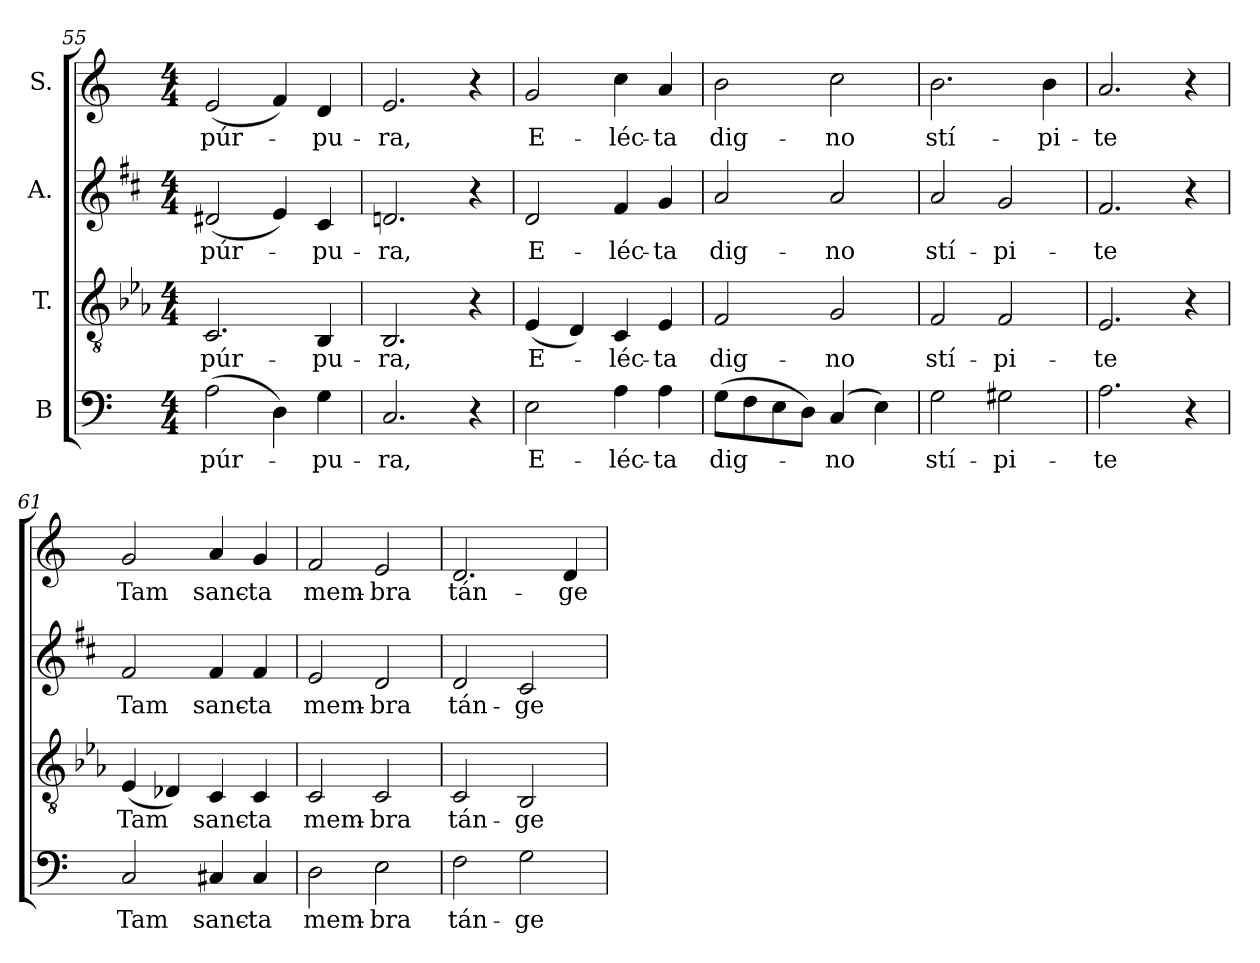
**kern	**text	**kern	**text	**kern	**text	**kern	**text
*part4	*part4	*part3	*part3	*part2	*part2	*part1	*part1
*staff4	*staff4	*staff3	*staff3	*staff2	*staff2	*staff1	*staff1
*I"B	*	*I"T.	*	*I"A.	*	*I"S.	*
!!LO:LB:g=z
*clefF4	*	*clefGv2	*	*clefG2	*	*clefG2	*
*	*	*ITrd2c3	*	*ITrd1c2	*	*	*
*k[]	*	*k[]	*	*k[]	*	*k[]	*
*C:	*	*C:	*	*C:	*	*C:	*
*M4/4	*	*M4/4	*	*M4/4	*	*M4/4	*
=55	=55	=55	=55	=55	=55	=55	=55
!	!LO:LY:b:color=#000000	!	!	!	!	!	!
!	!	!	!LO:LY:b:color=#000000	!	!	!	!
!	!	!	!	!	!LO:LY:b:color=#000000	!	!
!	!	!	!	!	!	!	!LO:LY:b:color=#000000
(2Ai\	púr-	2.AAi/	púr-	(2c#Xi/	púr-	(2ei/	púr-
4Di\)	.	.	.	4di/)	.	4fi/)	.
!	!LO:LY:b:color=#000000	!	!	!	!	!	!
!	!	!	!LO:LY:b:color=#000000	!	!	!	!
!	!	!	!	!	!LO:LY:b:color=#000000	!	!
!	!	!	!	!	!	!	!LO:LY:b:color=#000000
4Gi\	-pu-	4GGi/	-pu-	4Bi/	-pu-	4di/	-pu-
=56	=56	=56	=56	=56	=56	=56	=56
!	!LO:LY:b:color=#000000	!	!	!	!	!	!
!	!	!	!LO:LY:b:color=#000000	!	!	!	!
!	!	!	!	!	!LO:LY:b:color=#000000	!	!
!	!	!	!	!	!	!	!LO:LY:b:color=#000000
2.Ci/	-ra,	2.GGi/	-ra,	2.cni/	-ra,	2.ei/	-ra,
4r	.	4r	.	4r	.	4r	.
=57	=57	=57	=57	=57	=57	=57	=57
!	!LO:LY:b:color=#000000	!	!	!	!	!	!
!	!	!	!LO:LY:b:color=#000000	!	!	!	!
!	!	!	!	!	!LO:LY:b:color=#000000	!	!
!	!	!	!	!	!	!	!LO:LY:b:color=#000000
2Ei\	E-	(4Ci/	E-	2ci/	E-	2gi/	E-
.	.	4BBi/)	.	.	.	.	.
!	!LO:LY:b:color=#000000	!	!	!	!	!	!
!	!	!	!LO:LY:b:color=#000000	!	!	!	!
!	!	!	!	!	!LO:LY:b:color=#000000	!	!
!	!	!	!	!	!	!	!LO:LY:b:color=#000000
4Ai\	-léc-	4AAi/	-léc-	4ei/	-léc-	4cci\	-léc-
!	!LO:LY:b:color=#000000	!	!	!	!	!	!
!	!	!	!LO:LY:b:color=#000000	!	!	!	!
!	!	!	!	!	!LO:LY:b:color=#000000	!	!
!	!	!	!	!	!	!	!LO:LY:b:color=#000000
4Ai\	-ta	4Ci/	-ta	4fi/	-ta	4ai/	-ta
=58	=58	=58	=58	=58	=58	=58	=58
!	!LO:LY:b:color=#000000	!	!	!	!	!	!
!	!	!	!LO:LY:b:color=#000000	!	!	!	!
!	!	!	!	!	!LO:LY:b:color=#000000	!	!
!	!	!	!	!	!	!	!LO:LY:b:color=#000000
(8Gi\L	dig-	2Di/	dig-	2gi/	dig-	2bi\	dig-
8Fi\	.	.	.	.	.	.	.
8Ei\	.	.	.	.	.	.	.
8Di\J)	.	.	.	.	.	.	.
!	!LO:LY:b:color=#000000	!	!	!	!	!	!
!	!	!	!LO:LY:b:color=#000000	!	!	!	!
!	!	!	!	!	!LO:LY:b:color=#000000	!	!
!	!	!	!	!	!	!	!LO:LY:b:color=#000000
(4Ci/	-no	2Ei/	-no	2gi/	-no	2cci\	-no
4Ei\)	.	.	.	.	.	.	.
=59	=59	=59	=59	=59	=59	=59	=59
!	!LO:LY:b:color=#000000	!	!	!	!	!	!
!	!	!	!LO:LY:b:color=#000000	!	!	!	!
!	!	!	!	!	!LO:LY:b:color=#000000	!	!
!	!	!	!	!	!	!	!LO:LY:b:color=#000000
2Gi\	stí-	2Di/	stí-	2gi/	stí-	2.bi\	stí-
!	!LO:LY:b:color=#000000	!	!	!	!	!	!
!	!	!	!LO:LY:b:color=#000000	!	!	!	!
!	!	!	!	!	!LO:LY:b:color=#000000	!	!
2G#Xi\	-pi-	2Di/	-pi-	2fi/	-pi-	.	.
!	!	!	!	!	!	!	!LO:LY:b:color=#000000
.	.	.	.	.	.	4bi\	-pi-
!!LO:LB:g=z
=60	=60	=60	=60	=60	=60	=60	=60
!	!LO:LY:b:color=#000000	!	!	!	!	!	!
!	!	!	!LO:LY:b:color=#000000	!	!	!	!
!	!	!	!	!	!LO:LY:b:color=#000000	!	!
!	!	!	!	!	!	!	!LO:LY:b:color=#000000
2.Ai\	-te	2.Ci/	-te	2.ei/	-te	2.ai/	-te
4r	.	4r	.	4r	.	4r	.
=61	=61	=61	=61	=61	=61	=61	=61
!	!LO:LY:b:color=#000000	!	!	!	!	!	!
!	!	!	!LO:LY:b:color=#000000	!	!	!	!
!	!	!	!	!	!LO:LY:b:color=#000000	!	!
!	!	!	!	!	!	!	!LO:LY:b:color=#000000
2Ci/	Tam	(4Ci/	Tam	2ei/	Tam	2gi/	Tam
.	.	4BB-Xi/)	.	.	.	.	.
!	!LO:LY:b:color=#000000	!	!	!	!	!	!
!	!	!	!LO:LY:b:color=#000000	!	!	!	!
!	!	!	!	!	!LO:LY:b:color=#000000	!	!
!	!	!	!	!	!	!	!LO:LY:b:color=#000000
4C#Xi/	sanc-	4AAi/	sanc-	4ei/	sanc-	4ai/	sanc-
!	!LO:LY:b:color=#000000	!	!	!	!	!	!
!	!	!	!LO:LY:b:color=#000000	!	!	!	!
!	!	!	!	!	!LO:LY:b:color=#000000	!	!
!	!	!	!	!	!	!	!LO:LY:b:color=#000000
4C#i/	-ta	4AAi/	-ta	4ei/	-ta	4gi/	-ta
=62	=62	=62	=62	=62	=62	=62	=62
!	!LO:LY:b:color=#000000	!	!	!	!	!	!
!	!	!	!LO:LY:b:color=#000000	!	!	!	!
!	!	!	!	!	!LO:LY:b:color=#000000	!	!
!	!	!	!	!	!	!	!LO:LY:b:color=#000000
2Di\	mem-	2AAi/	mem-	2di/	mem-	2fi/	mem-
!	!LO:LY:b:color=#000000	!	!	!	!	!	!
!	!	!	!LO:LY:b:color=#000000	!	!	!	!
!	!	!	!	!	!LO:LY:b:color=#000000	!	!
!	!	!	!	!	!	!	!LO:LY:b:color=#000000
2Ei\	-bra	2AAi/	-bra	2ci/	-bra	2ei/	-bra
=63	=63	=63	=63	=63	=63	=63	=63
!	!LO:LY:b:color=#000000	!	!	!	!	!	!
!	!	!	!LO:LY:b:color=#000000	!	!	!	!
!	!	!	!	!	!LO:LY:b:color=#000000	!	!
!	!	!	!	!	!	!	!LO:LY:b:color=#000000
2Fi\	tán-	2AAi/	tán-	2ci/	tán-	2.di/	tán-
!	!LO:LY:b:color=#000000	!	!	!	!	!	!
!	!	!	!LO:LY:b:color=#000000	!	!	!	!
!	!	!	!	!	!LO:LY:b:color=#000000	!	!
2Gi\	-ge-	2GGi/	-ge-	2Bi/	-ge-	.	.
!	!	!	!	!	!	!	!LO:LY:b:color=#000000
.	.	.	.	.	.	4di/	-ge-
=	=	=	=	=	=	=	=
*-	*-	*-	*-	*-	*-	*-	*-
